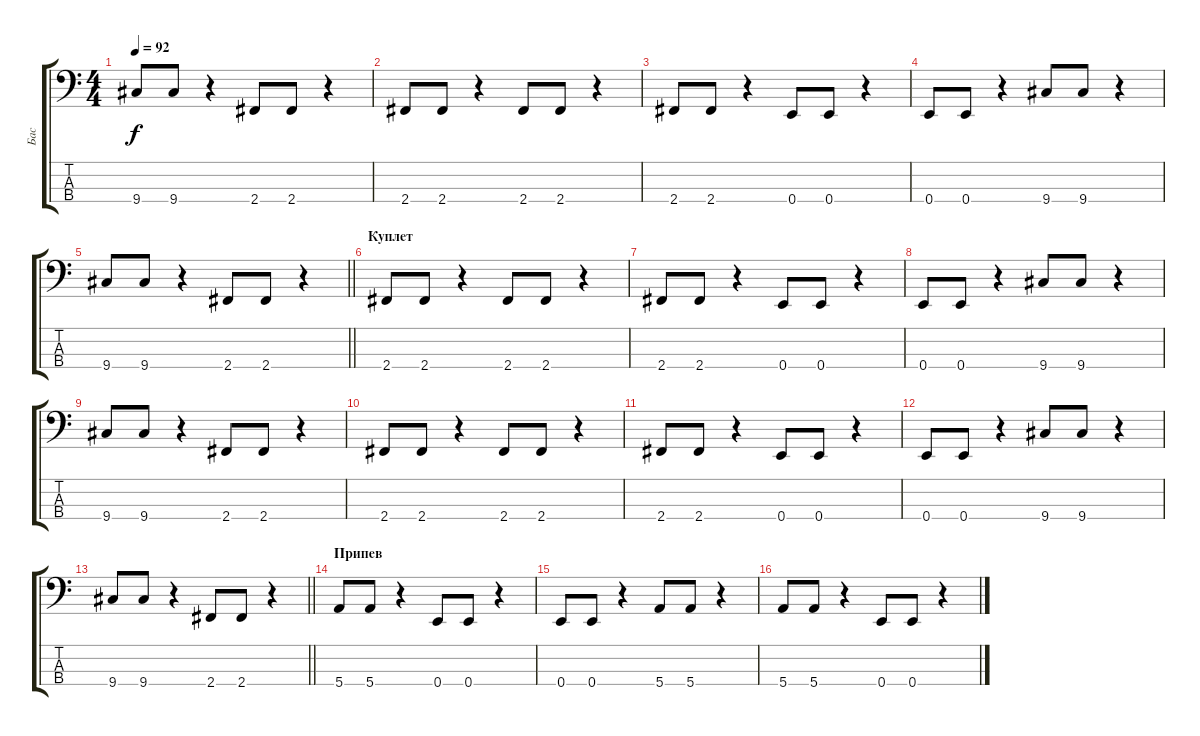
\track ("Бас" "Бас") {instrument electricbassfinger}
\staff {score tabs}
\tuning (G2 D2 A1 E1) {hide}
\ts (4 4)
\tempo 92
\clef f4
\ks c
9.4.8{dy f} 9.4.8 r.4 2.4.8 2.4.8 r.4 |
2.4.8 2.4.8 r.4 2.4.8 2.4.8 r.4 |
2.4.8 2.4.8 r.4 0.4.8 0.4.8 r.4 |
0.4.8 0.4.8 r.4 9.4.8 9.4.8 r.4 |
\barLineRight lightlight
9.4.8 9.4.8 r.4 2.4.8 2.4.8 r.4 |
\section ("" "Куплет")
2.4.8 2.4.8 r.4 2.4.8 2.4.8 r.4 |
2.4.8 2.4.8 r.4 0.4.8 0.4.8 r.4 |
0.4.8 0.4.8 r.4 9.4.8 9.4.8 r.4 |
9.4.8 9.4.8 r.4 2.4.8 2.4.8 r.4 |
2.4.8 2.4.8 r.4 2.4.8 2.4.8 r.4 |
2.4.8 2.4.8 r.4 0.4.8 0.4.8 r.4 |
0.4.8 0.4.8 r.4 9.4.8 9.4.8 r.4 |
\barLineRight lightlight
9.4.8 9.4.8 r.4 2.4.8 2.4.8 r.4 |
\section ("" "Припев")
5.4.8 5.4.8 r.4 0.4.8 0.4.8 r.4 |
0.4.8 0.4.8 r.4 5.4.8 5.4.8 r.4 |
5.4.8 5.4.8 r.4 0.4.8 0.4.8 r.4
